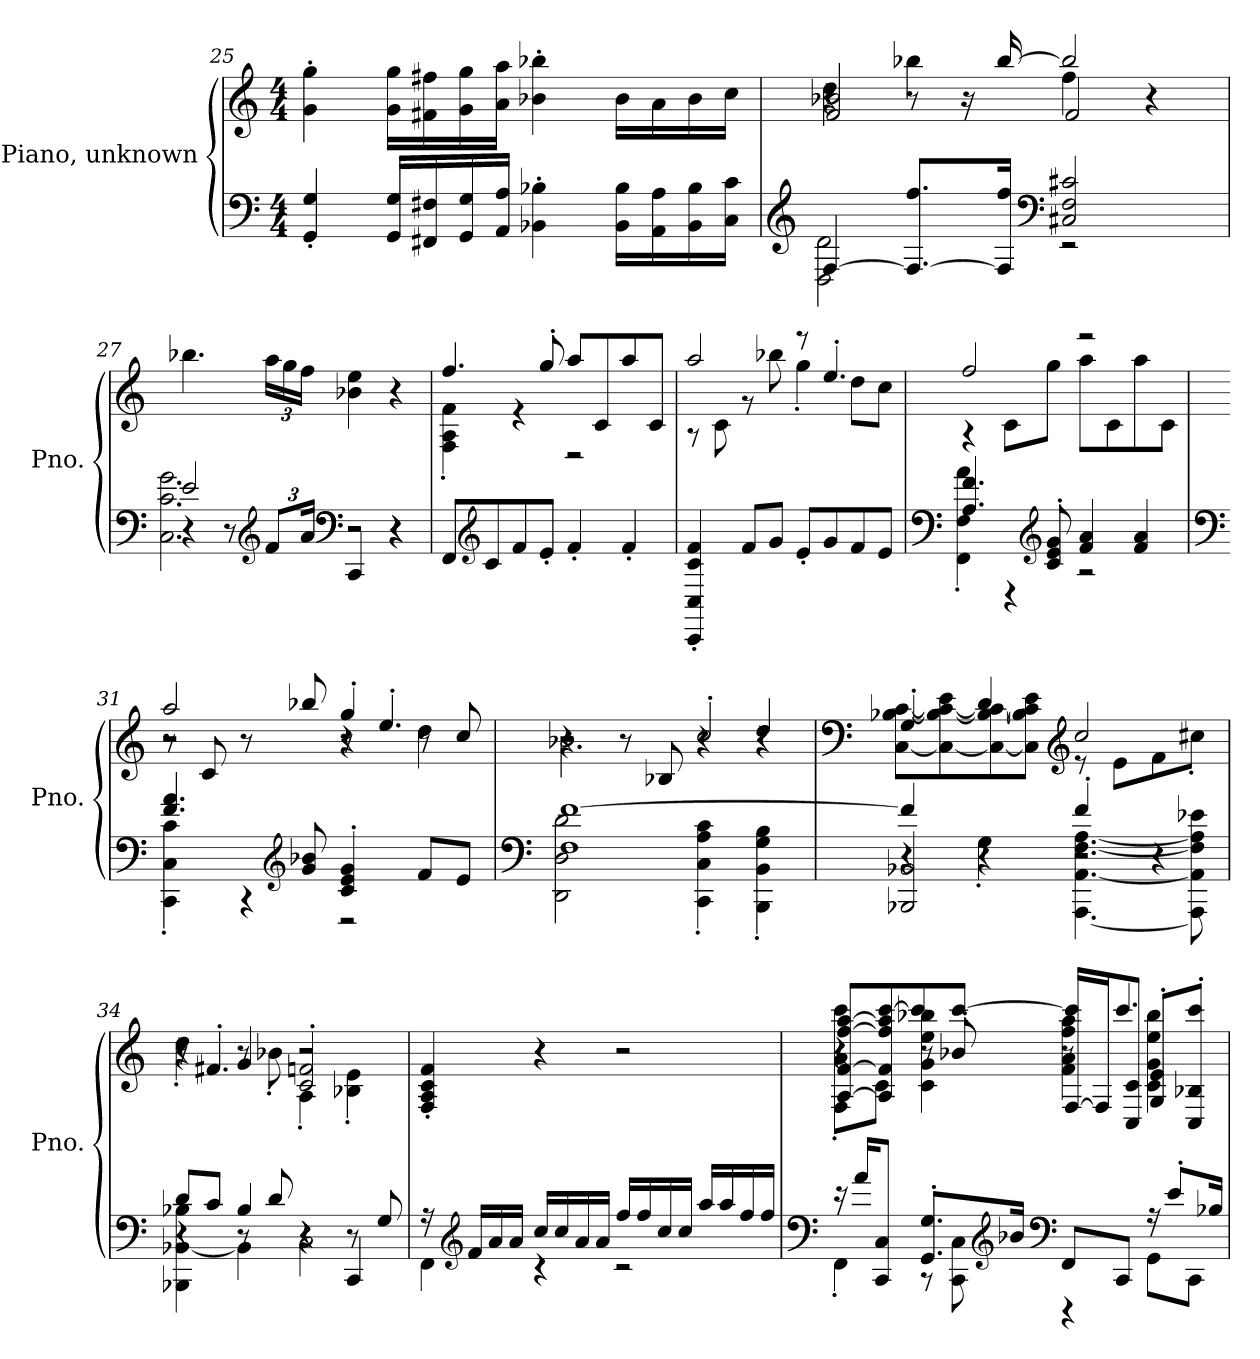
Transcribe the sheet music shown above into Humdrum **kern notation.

**kern	**kern
*part1	*part1
*staff2	*staff1
*I"Piano, unknown	*
*I'Pno.	*
*clefF4	*clefG2
*k[]	*k[]
*M4/4	*M4/4
=25	=25
4GG/' 4G/'	4g\' 4gg\'
16GG/ 16G/LL	16g\ 16gg\LL
16FF#X/ 16F#X/	16f#X\ 16ff#X\
16GG/ 16G/	16g\ 16gg\
16AA/ 16A/JJ	16a\ 16aa\JJ
4BB-X\' 4B-X\'	4b-X\' 4bb-X\'
16BB-\ 16B-\LL	16b-\LL
16AA\ 16A\	16a\
16BB-\ 16B-\	16b-\
16C\ 16c\JJ	16cc\JJ
!!LO:LB:g=z
=26	=26
*clefG2	*
*^	*^
*	*	*	*^
[4F/	2D\ 2d\	4r	4dd\	2f/ 2b-X/
8.F/_ 8.ff/L	.	8r	4bb-X\	.
.	.	16r	.	.
16F/] 16ff/Jk	.	[16bb-/	.	.
*clefF4	*	*	*	*
2C#X/ 2F/ 2c#X/	2r	2bb-/]	4ff\	2f/
.	.	.	4r	.
*	*	*v	*v	*v
=27	=27	=27
*	*^	*
2e/	2.C\ 2.c\ 2.g\	4r	4.bb-X\
.	.	8r	.
*clefG2	*	*	*
*	*	*Xbrackettup	*Xbrackettup
.	.	12f/L	24aa\LL
.	.	.	24gg\
.	.	24a/Jk	24ff\JJ
*clefF4	*	*	*
2r	.	4CC/	4b-X\ 4ee\
.	4r	4r	4r
*v	*v	*v	*
=28	=28
*	*^
8FF/L	4.ff/	4F\' 4A\' 4f\'
*clefG2	*	*
8c/	.	.
8f/	.	4r
8e'/J	8gg'/	.
4f'/	8aa/L	2r
.	8c/	.
4f'/	8aa/	.
.	8c/J	.
=29	=29	=29
4CC/' 4C/' 4c/' 4f/'	2aa/	8r
.	.	8c\
8f/L	.	8r
8g/J	.	8bb-X\
8e'/L	8r	4gg'\
8g/	4.ee'/	.
8f/	.	8dd\L
8e/J	.	8cc\J
!!LO:LB:g=z	!!
=30	=30	=30
*clefF4	*	*
*^	*	*
4.A/ 4.f/	4FF\' 4F\' 4a\'	2ff/	4r
.	4r	.	8c\L
*clefG2	*	*	*
8c/' 8e/' 8g/'	.	.	8gg\J
4f/ 4a/	2r	2r	8aa\L
.	.	.	8c\
4f/ 4a/	.	.	8aa\
.	.	.	8c\J
*	*	*v	*v
=31	=31	=31
*clefF4	*	*
*	*	*^
*	*	*	*^
4.f/ 4.a/	4CC\' 4C\' 4c\'	2aa/	2r	8r
.	.	.	.	8c/
.	4r	.	.	8r
*clefG2	*	*	*	*
8g/ 8b-X/	.	.	.	8bb-X/
4c/' 4e/' 4g/'	2r	8r	4r	4gg'/
.	.	4.ee'/	.	.
8f/L	.	.	4dd\	8r
8e/J	.	.	.	8cc/
=32	=32	=32	=32	=32
*clefF4	*	*	*	*
1F [1f	2DD\ 2D\ 2d\	2r	2.b-X\	4r
.	.	.	.	8r
.	.	.	.	8B-X/
.	4CC\' 4C\' 4A\' 4c\'	2cc'/	.	4r
.	4BBB\' 4BB\' 4G\' 4B\'	.	4r	4dd/
*v	*v	*	*	*
*	*v	*v	*v
!!LO:LB:g=z
=33	=33
*	*clefF4
*^	*^
*	*^	*	*
4f/]	4r	2BBB-X/ 2BB-X/	4G'/	[8C\ [8B-X\ [8c\L
.	.	.	.	8C\_ 8B-\_ 8c\_ 8e\
4r	4G'\	.	4d/	8C\_ 8B-\_ 8c\_
.	.	.	.	8C\] 8B-\] 8c\] 8e\J
*	*	*	*clefG2	*
4f'/	[4.AAA\ [4.AA\ [4.F\ [4.A\	2r	2cc/	8r
.	.	.	.	8e\L
4r	.	.	.	8f\
.	8AAA\] 8AA\] 8F\] 8A\] 8e-X\	.	.	8cc#X'\J
=34	=34	=34	=34	=34
*	*	*	*	*^
8d/L	4BBB-X\ [4BB-X\ 4B-X\	4r	4r	4dd'\	8r
8c/J	.	.	.	.	4.f#X'/
8r	4BB-\]	4B-/	4g/	8r	.
8d/	.	.	.	8b-X'\	.
4r	2C\	4r	2r	4A'\	2c/' 2fn/'
8r	.	4CC/	.	4B-X\' 4e\'	.
8G/	.	.	.	.	.
*	*v	*v	*	*	*
*	*	*v	*v	*v
=35	=35	=35
16r	4FF\	4F/' 4A/' 4c/' 4f/'
*clefG2	*	*
16f/LL	.	.
16a/	.	.
16a/JJ	.	.
16cc/LL	4r	4r
16cc/	.	.
16a/	.	.
16a/JJ	.	.
16ff/LL	2r	2r
16ff/	.	.
16cc/	.	.
16cc/JJ	.	.
16aa/LL	.	.
16aa/	.	.
16ff/	.	.
16ff/JJ	.	.
!!LO:LB:g=z
=36	=36	=36
*clefF4	*	*
*	*	*^
*	*	*	*^
16r	4FF'\	4r	8F\' 8a\' 8ccc\'L	[8A/ [8f/ [8ff/ [8aa/L
16a/KL	.	.	.	.
8CC/ 8C/J	.	.	8c\J	8A/] 8f/] 8ff/] 8aa/] [8ccc/
8.GG/' 8.G/'L	8r	8r	4c\ 4g\ 4ee\ 4bb-X\	8ccc/]
.	8CC\ 8C\	8b-X'/	.	[8ccc/J
*clefG2	*	*	*	*
16b-X/Jk	.	.	.	.
*clefF4	*	*	*	*
8FF/L	4r	8r	4f\ 4a\ 4ff\ 4aa\	[16F/ 16ccc/]LL
.	.	.	.	16F/J]
8CC/J	.	4.ccc'/	.	8C/ 8c/J
16r	8GG\L	.	4c\ 4g\ 4ee\ 4bb-\	8G/' 8e/'L
8e'/L	.	.	.	.
.	8CC\J	.	.	8C/' 8B-X/' 8ccc/'J
16B-X/Jk	.	.	.	.
*v	*v	*	*	*
*	*v	*v	*v
=	=
*-	*-
